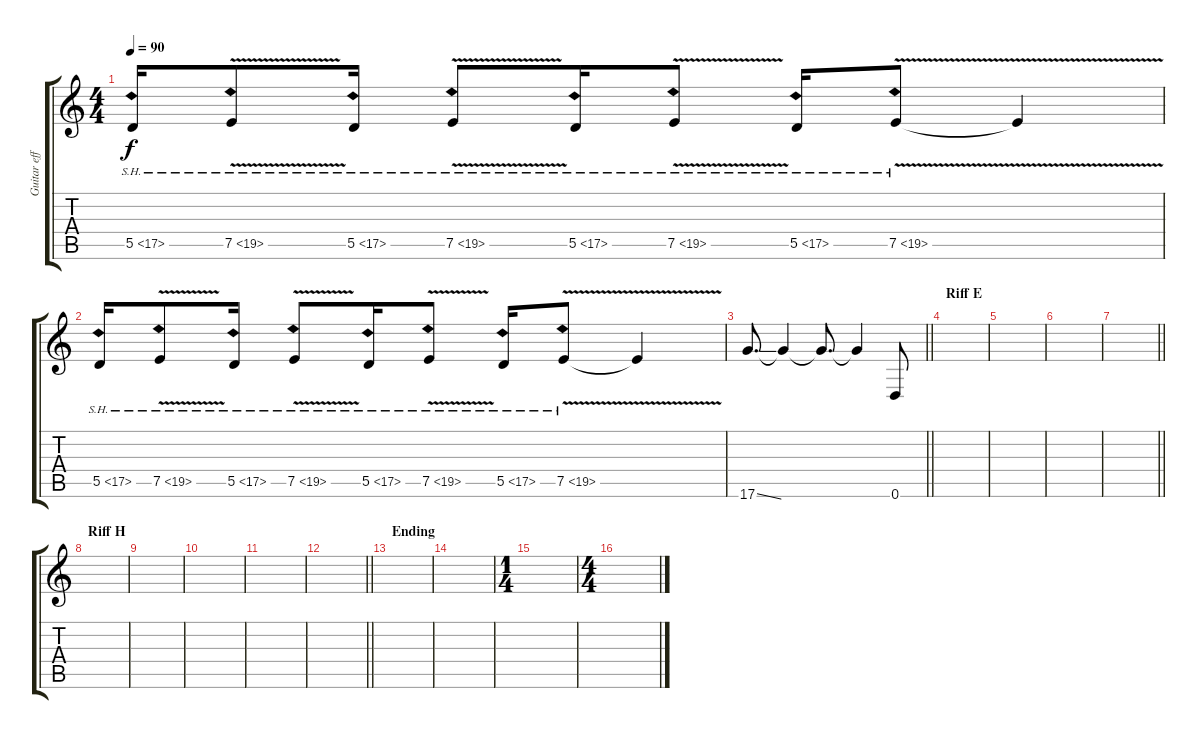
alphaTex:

\track ("Guitar effect - Adam Jones " "Guitar eff") {instrument electricguitarjazz}
\staff {score tabs}
\tuning (E4 B3 G3 D3 A2 D2) {hide}
\ts (4 4)
\tempo 90
\clef g2
\ks c
5.5{sh 12}.16{dy f} 7.5{sh 12 v}.8 5.5{sh 12}.16 7.5{sh 12 v}.8 5.5{sh 12}.16 7.5{sh 12 v}.8 5.5{sh 12}.16 7.5{sh 12 v}.8 7.5{t}.4 |
5.5{sh 12}.16 7.5{sh 12 v}.8 5.5{sh 12}.16 7.5{sh 12 v}.8 5.5{sh 12}.16 7.5{sh 12 v}.8 5.5{sh 12}.16 7.5{sh 12 v}.8 7.5{t}.4 |
\barLineRight lightlight
17.6{ss}.8{d} 17.6{t}.4 17.6{t}.8{d} 17.6{t}.4 0.6.8 |
\section ("" "Riff E")
|
|
|
\barLineRight lightlight
|
\section ("" "Riff H")
|
|
|
|
\barLineRight lightlight
|
\section ("" "Ending")
|
|
\ts (1 4)
|
\ts (4 4)
